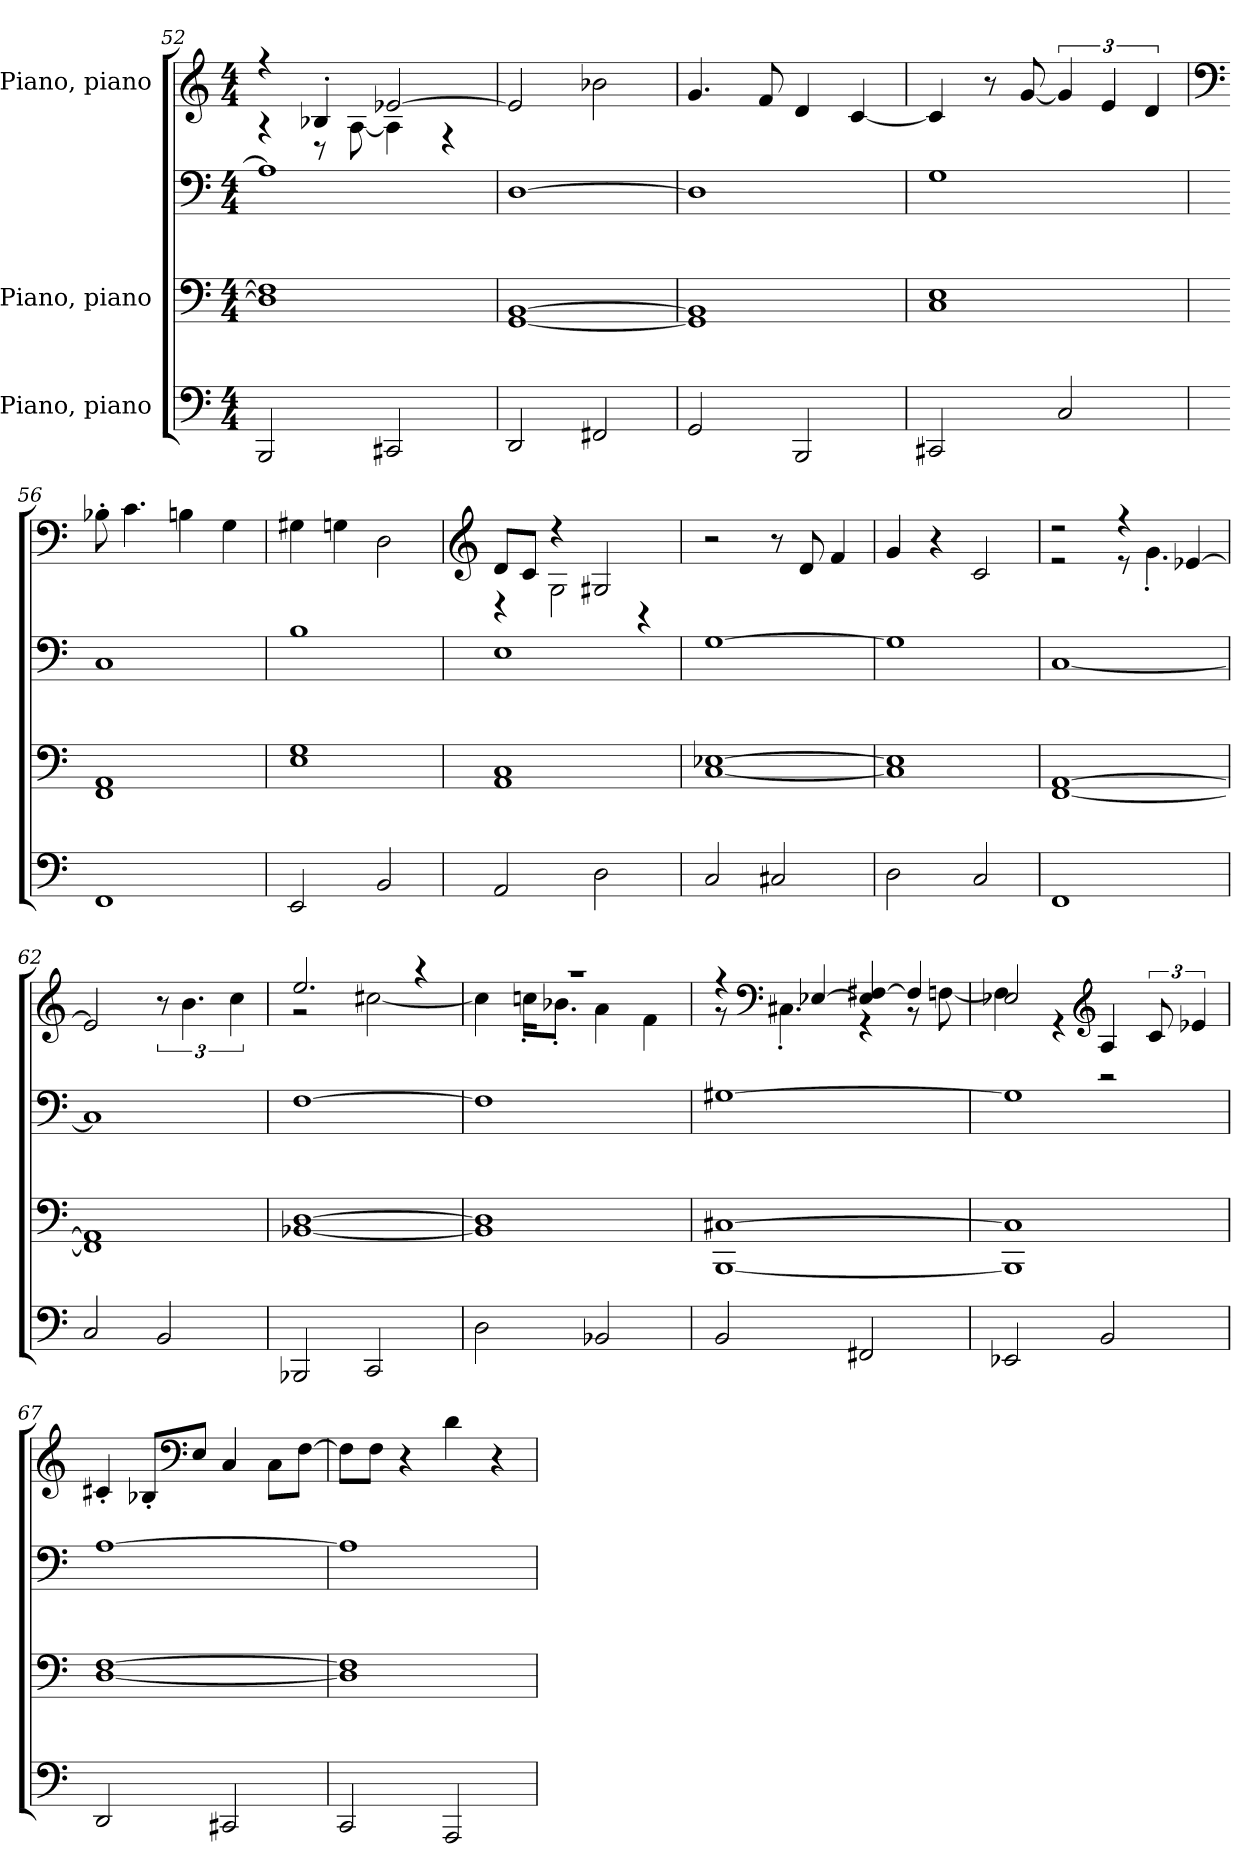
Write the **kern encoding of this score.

**kern	**kern	**kern	**kern
*part3	*part2	*part2	*part1
*staff4	*staff3	*staff2	*staff1
*I"Piano, piano	*I"Piano, piano	*	*I"Piano, piano
*clefF4	*clefF4	*clefF4	*clefG2
*k[]	*k[]	*k[]	*k[]
*M4/4	*M4/4	*M4/4	*M4/4
=52	=52	=52	=52
*	*	*	*^
2BBB/	1D] 1F]	1A]	4r	4r
.	.	.	4B-X'/	8r
.	.	.	.	[8A\
2CC#X/	.	.	[2e-X/	4A\]
.	.	.	.	4r
*	*	*	*v	*v
!!LO:PB:g=z
=53	=53	=53	=53
2DD/	[1GG [1BB	[1D	2e-/]
2FF#X/	.	.	2b-X\
=54	=54	=54	=54
2GG/	1GG] 1BB]	1D]	4.g/
.	.	.	8f/
2BBB/	.	.	4d/
.	.	.	[4c/
=55	=55	=55	=55
2CC#X/	1C 1E	1G	4c/]
.	.	.	8r
.	.	.	[8g/
2C/	.	.	6g/]
.	.	.	6e/
.	.	.	6d/
=56	=56	=56	=56
*	*	*	*clefF4
1FF	1FF 1AA	1C	8B-X'\
.	.	.	4.c\
.	.	.	4Bn\
.	.	.	4G\
=57	=57	=57	=57
2EE/	1E 1G	1B	4G#X\
.	.	.	4Gn\
2BB/	.	.	2D\
=58	=58	=58	=58
*	*	*	*clefG2
*	*	*	*^
2AA/	1AA 1C	1E	8d/L	4r
.	.	.	8c/J	.
.	.	.	4r	2G\
2D\	.	.	2G#X/	.
.	.	.	.	4r
*	*	*	*v	*v
!!LO:LB:g=z
=59	=59	=59	=59
2C/	[1C [1E-X	[1G	2r
2C#X/	.	.	8r
.	.	.	8d/
.	.	.	4f/
=60	=60	=60	=60
2D\	1C] 1E-]	1G]	4g/
.	.	.	4r
2C/	.	.	2c/
=61	=61	=61	=61
*	*	*	*^
1FF	[1FF [1AA	[1C	2r	2r
.	.	.	4r	8r
.	.	.	.	4.g'\
.	.	.	[4e-X/	.
*	*	*	*v	*v
=62	=62	=62	=62
2C/	1FF] 1AA]	1C]	2e-/]
2BB/	.	.	12r
.	.	.	6.b\
.	.	.	6cc\
=63	=63	=63	=63
*	*	*	*^
2BBB-X/	[1BB-X [1D	[1F	2.ee/	2r
2CC/	.	.	.	[2cc#X\
.	.	.	4r	.
=64	=64	=64	=64	=64
2D\	1BB-] 1D]	1F]	1r	4cc#\]
.	.	.	.	16ccn'\KL
.	.	.	.	8.b-X'\J
2BB-X/	.	.	.	4a\
.	.	.	.	4f\
!!LO:LB:g=z	!!
=65	=65	=65	=65	=65
2BB/	[1BBB [1C#X	[1G#X	4r	8r
*	*	*	*clefF4	*
.	.	.	.	4.C#X'\
.	.	.	[4E-X/	.
2FF#X/	.	.	4E-/] [4F#X/	4r
.	.	.	4F#/]	8r
.	.	.	.	[8Fn\
=66	=66	=66	=66	=66
2EE-X/	1BBB] 1C#]	1G#]	2E-X/	4F\]
.	.	.	.	4r
*	*	*	*clefG2	*
2BB/	.	.	4A/	2r
.	.	.	12c/	.
.	.	.	6e-X/	.
*	*	*	*v	*v
=67	=67	=67	=67
2DD/	[1D [1F	[1A	4c#X'/
.	.	.	8B-X'/L
*	*	*	*clefF4
.	.	.	8E/J
2CC#X/	.	.	4C/
.	.	.	8C\L
.	.	.	[8F\J
=68	=68	=68	=68
2CC/	1D] 1F]	1A]	8F\L]
.	.	.	8F\J
.	.	.	4r
2AAA/	.	.	4d\
.	.	.	4r
=	=	=	=
*-	*-	*-	*-
